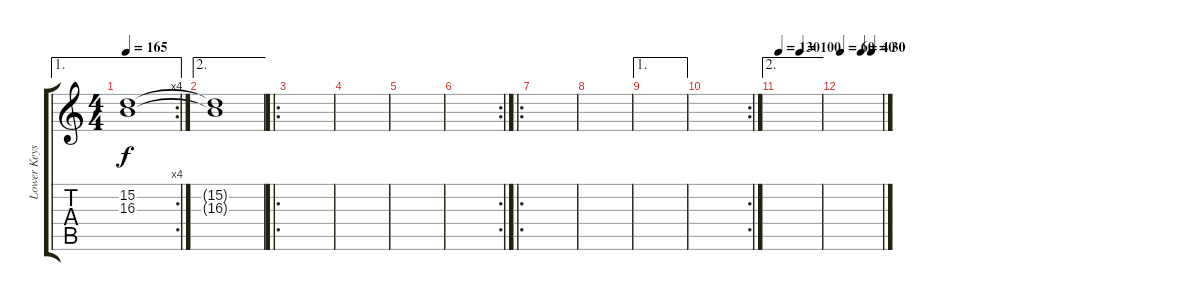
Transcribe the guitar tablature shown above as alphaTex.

\track ("Lower Keys" "Lower Keys") {instrument stringensemble1}
\staff {score tabs}
\tuning (E4 B3 G3 D3 A2 E2) {hide}
\ae 1
\rc 4
\ts (4 4)
\tempo 165
\clef g2
\ks c
(15.2{t} 16.3{t}).1{dy f} |
\ae 2
(15.2{t} 16.3{t}).1 |
\ro
|
|
|
\rc 2
|
\ro
|
|
\ae 1
|
\rc 2
|
\ae 2
\tempo 130
\tempo (100 0.5)
|
\tempo 60
\tempo (40 0.5)
\tempo (30 0.75)
